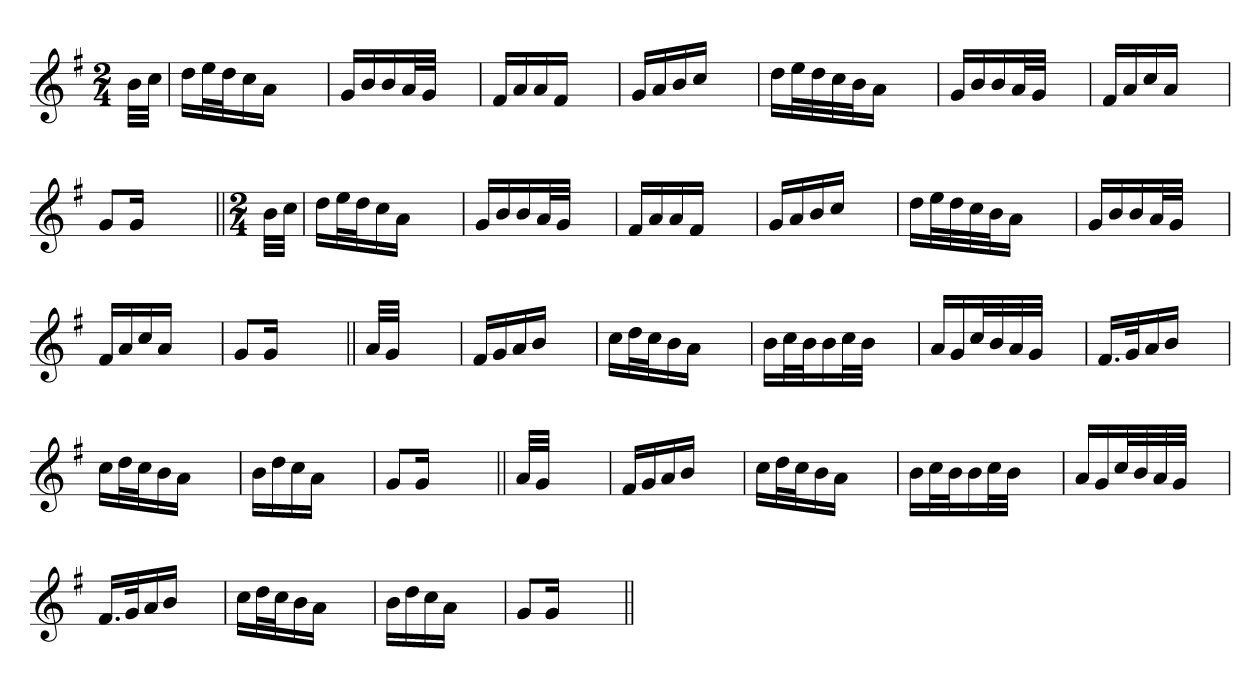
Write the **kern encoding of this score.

**kern
*part1
*staff1
*clefG2
*k[f#]
*G:
*M2/4
=1
32bLLL
32ccJJJ
=
16ddLL
32eeL
32ddJ
16cc
16aJJ
4ryy
=
16gLL
16b
16b
32aL
32gJJJ
4ryy
=
16f#LL
16a
16a
16f#JJ
4ryy
=
16gLL
16a
16b
16ccJJ
4ryy
=
16ddLL
32eeL
32dd
32cc
32bJ
16aJJ
4ryy
=
16gLL
16b
16b
32aL
32gJJJ
4ryy
=
16f#LL
16a
16cc
16aJJ
4ryy
=
8gL
16gJk
4ryy
16ryy
=||
*M2/4
32bLLL
32ccJJJ
=
16ddLL
32eeL
32ddJ
16cc
16aJJ
4ryy
=
16gLL
16b
16b
32aL
32gJJJ
4ryy
=
16f#LL
16a
16a
16f#JJ
4ryy
=
16gLL
16a
16b
16ccJJ
4ryy
=
16ddLL
32eeL
32dd
32cc
32bJ
16aJJ
4ryy
=
16gLL
16b
16b
32aL
32gJJJ
4ryy
=
16f#LL
16a
16cc
16aJJ
4ryy
=
8gL
16gJk
4ryy
16ryy
=||
32aLLL
32gJJJ
4..ryy
=
16f#LL
16g
16a
16bJJ
4ryy
=
16ccLL
32ddL
32ccJ
16b
16aJJ
4ryy
=
16bLL
32ccL
32bJ
16b
32ccL
32bJJJ
4ryy
=
16aLL
16g
32ccL
32b
32a
32gJJJ
4ryy
=
16.f#LL
32gK
16a
16bJJ
4ryy
=
16ccLL
32ddL
32ccJ
16b
16aJJ
4ryy
=
16bLL
16dd
16cc
16aJJ
4ryy
=
8gL
16gJk
4ryy
16ryy
=||
32aLLL
32gJJJ
4..ryy
=
16f#LL
16g
16a
16bJJ
4ryy
=
16ccLL
32ddL
32ccJ
16b
16aJJ
4ryy
=
16bLL
32ccL
32bJ
16b
32ccL
32bJJJ
4ryy
=
16aLL
16g
32ccL
32b
32a
32gJJJ
4ryy
=
16.f#LL
32gK
16a
16bJJ
4ryy
=
16ccLL
32ddL
32ccJ
16b
16aJJ
4ryy
=
16bLL
16dd
16cc
16aJJ
4ryy
=
8gL
16gJk
4ryy
16ryy
=||
*-
